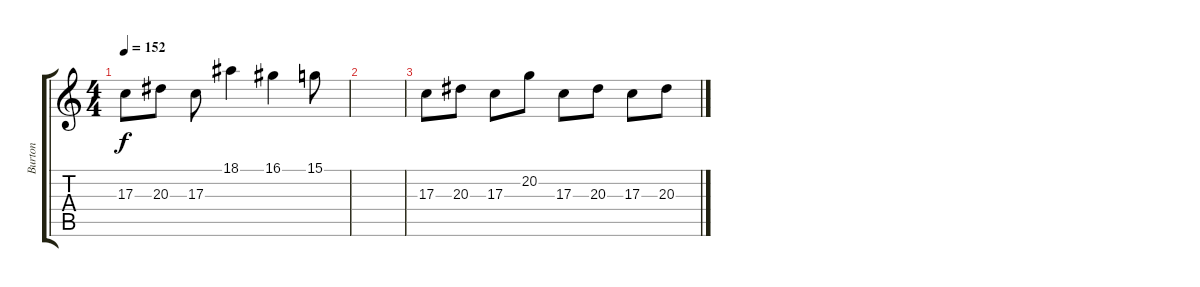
\track ("Burton" "Burton") {instrument pad1newage}
\staff {score tabs}
\tuning (E4 B3 G3 D3 A2 E2) {hide}
\ts (4 4)
\tempo 152
\clef g2
\ks c
17.3.8{dy f} 20.3.8 17.3.8 18.1.4 16.1.4 15.1.8 |
|
17.3.8 20.3.8 17.3.8 20.2.8 17.3.8{volume 10} 20.3.8 17.3.8 20.3.8
